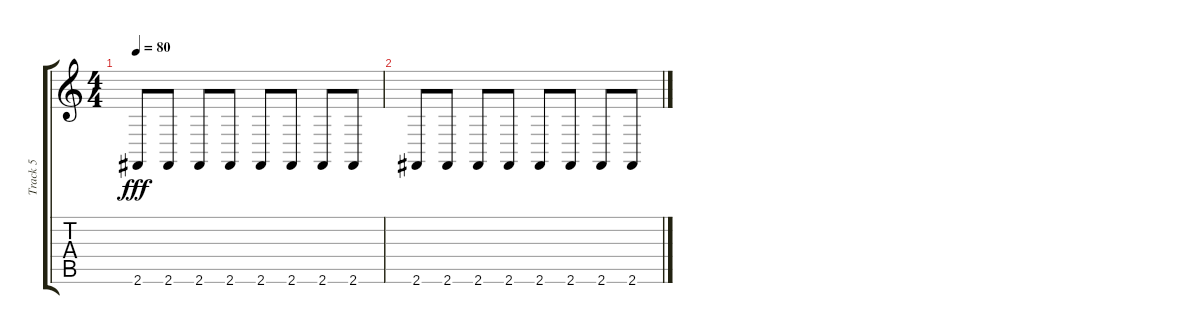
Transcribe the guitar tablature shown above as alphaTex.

\track ("Track 5" "Track 5") {instrument synthdrum}
\staff {score tabs}
\tuning (E4 B3 G3 D3 A2 E2) {hide}
\ts (4 4)
\tempo 80
\clef g2
\ks c
2.6.8{dy fff volume 13} 2.6.8{volume 13} 2.6.8{volume 13} 2.6.8{volume 12} 2.6.8{volume 12} 2.6.8{volume 12} 2.6.8{volume 11} 2.6.8{volume 11} |
2.6.8{volume 10} 2.6.8{volume 10} 2.6.8{volume 10} 2.6.8{volume 9} 2.6.8{volume 9} 2.6.8{volume 9} 2.6.8{volume 8} 2.6.8{volume 8}
